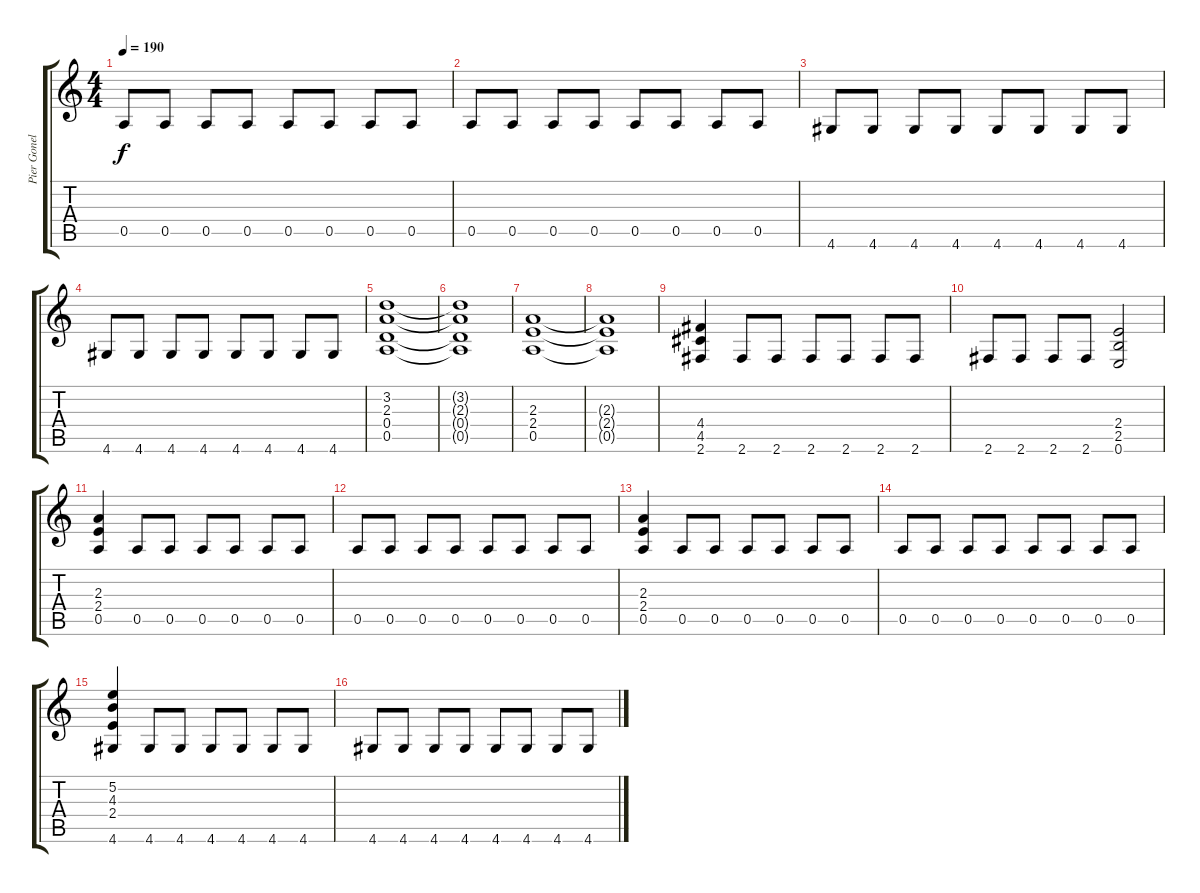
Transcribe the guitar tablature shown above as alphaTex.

\track ("Pier Gonella guitar 2" "Pier Gonel") {instrument distortionguitar}
\staff {score tabs}
\tuning (E4 B3 G3 D3 A2 E2) {hide}
\ts (4 4)
\tempo 190
\clef g2
\ks c
0.5.8{dy f} 0.5.8 0.5.8 0.5.8 0.5.8 0.5.8 0.5.8 0.5.8 |
0.5.8 0.5.8 0.5.8 0.5.8 0.5.8 0.5.8 0.5.8 0.5.8 |
4.6.8 4.6.8 4.6.8 4.6.8 4.6.8 4.6.8 4.6.8 4.6.8 |
4.6.8 4.6.8 4.6.8 4.6.8 4.6.8 4.6.8 4.6.8 4.6.8 |
(3.2 2.3 0.4 0.5).1 |
(3.2{t} 2.3{t} 0.4{t} 0.5{t}).1 |
(2.3 2.4 0.5).1 |
(2.3{t} 2.4{t} 0.5{t}).1 |
(4.4 4.5 2.6).4 2.6.8 2.6.8 2.6.8 2.6.8 2.6.8 2.6.8 |
2.6.8 2.6.8 2.6.8 2.6.8 (2.4 2.5 0.6).2 |
(2.3 2.4 0.5).4 0.5.8 0.5.8 0.5.8 0.5.8 0.5.8 0.5.8 |
0.5.8 0.5.8 0.5.8 0.5.8 0.5.8 0.5.8 0.5.8 0.5.8 |
(2.3 2.4 0.5).4 0.5.8 0.5.8 0.5.8 0.5.8 0.5.8 0.5.8 |
0.5.8 0.5.8 0.5.8 0.5.8 0.5.8 0.5.8 0.5.8 0.5.8 |
(5.2 4.3 2.4 4.6).4 4.6.8 4.6.8 4.6.8 4.6.8 4.6.8 4.6.8 |
4.6.8 4.6.8 4.6.8 4.6.8 4.6.8 4.6.8 4.6.8 4.6.8
